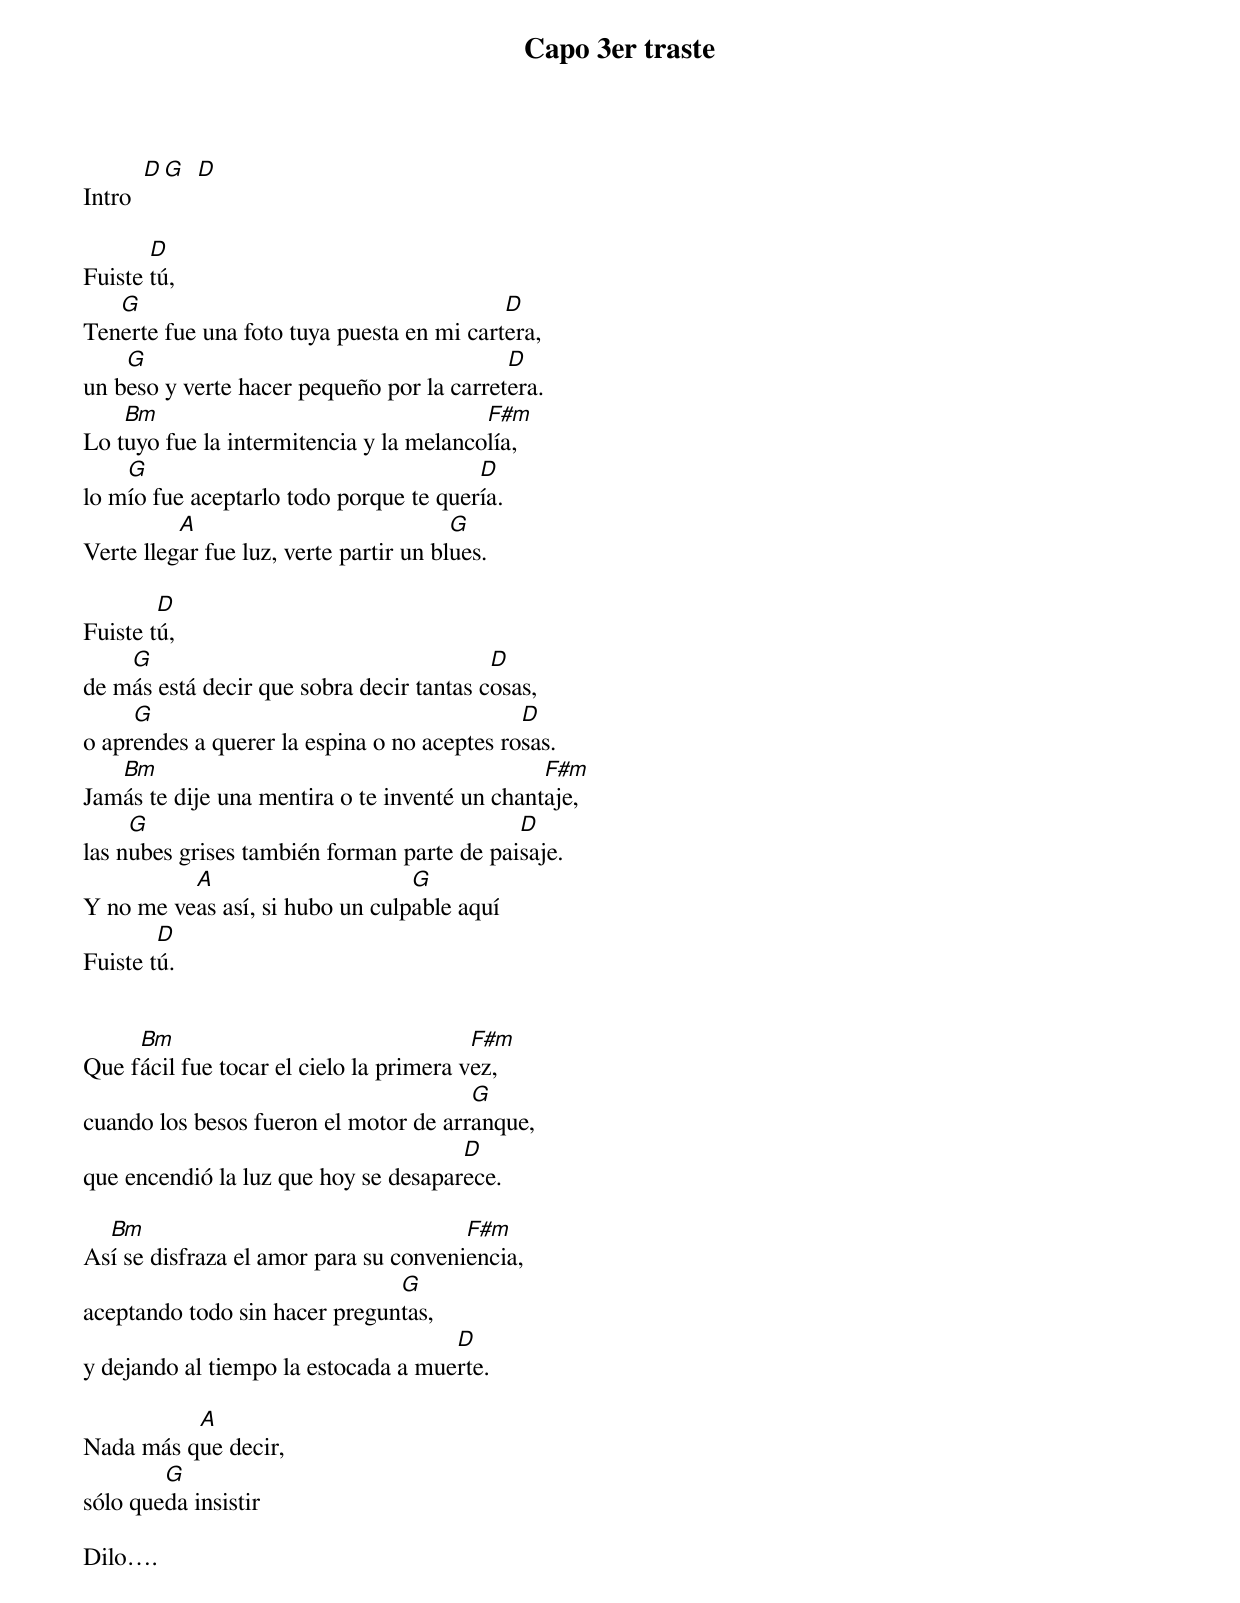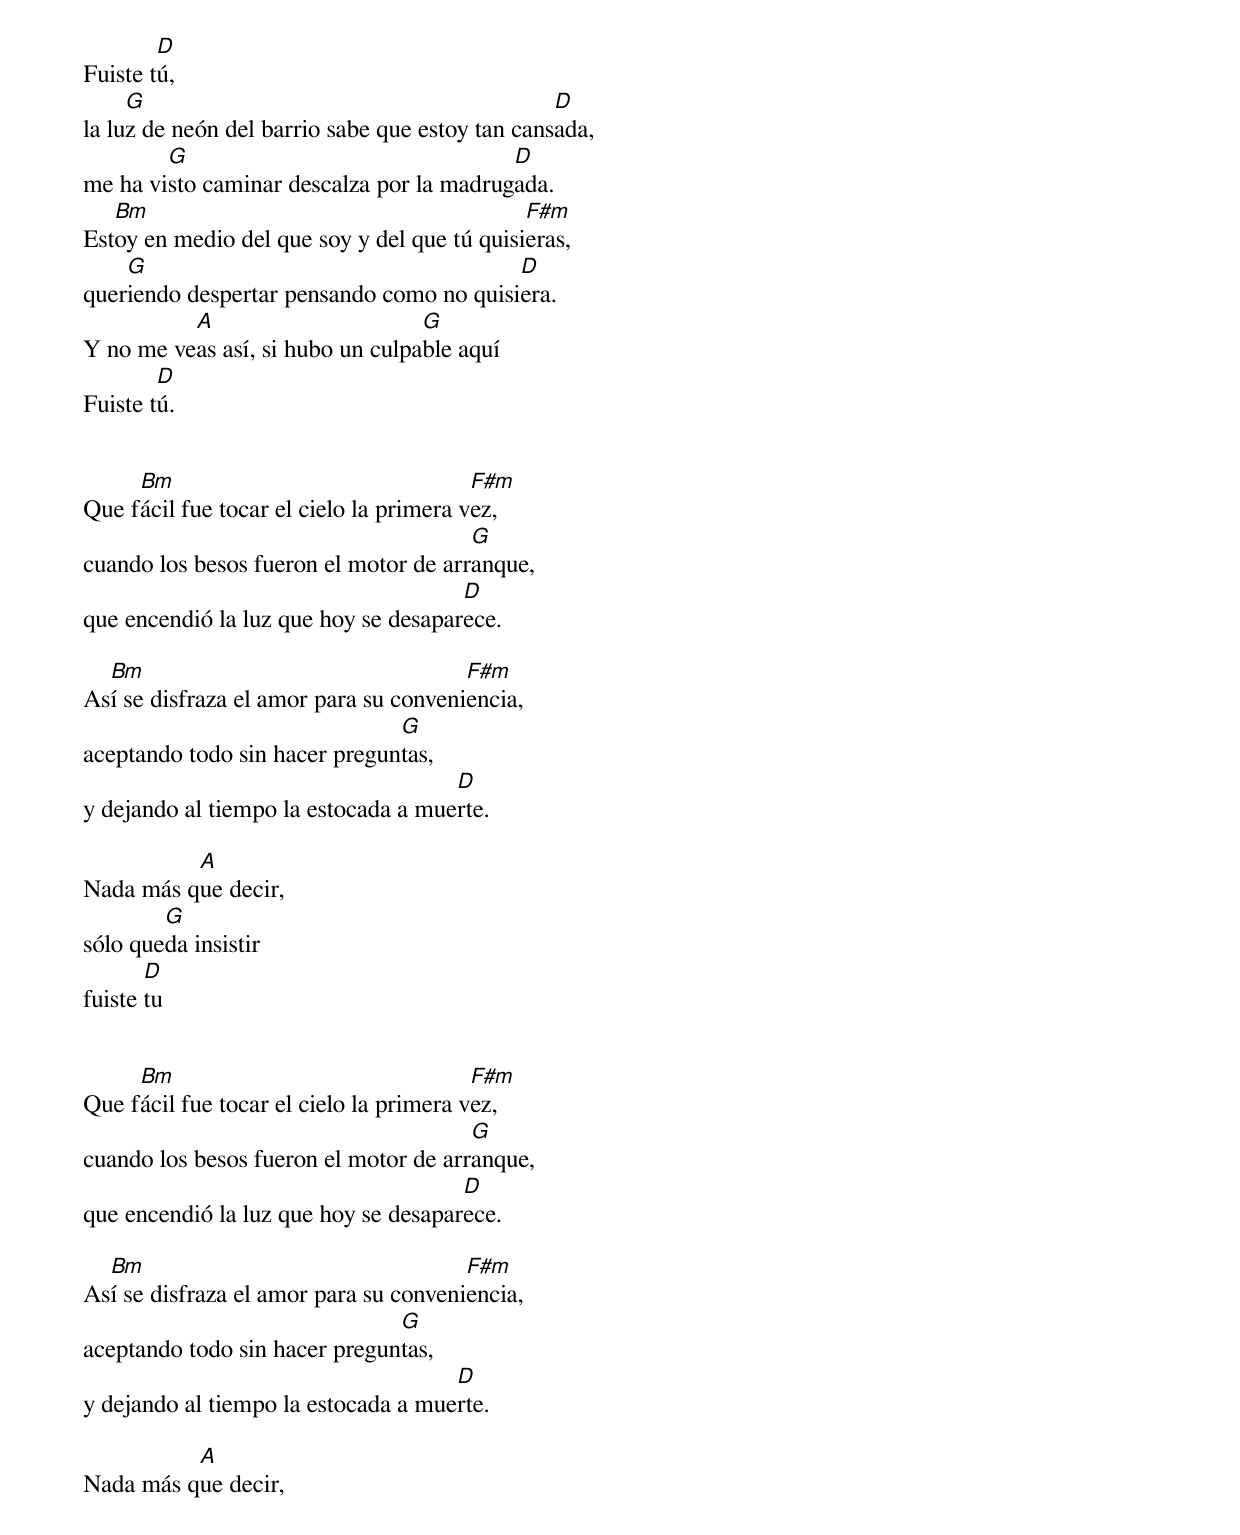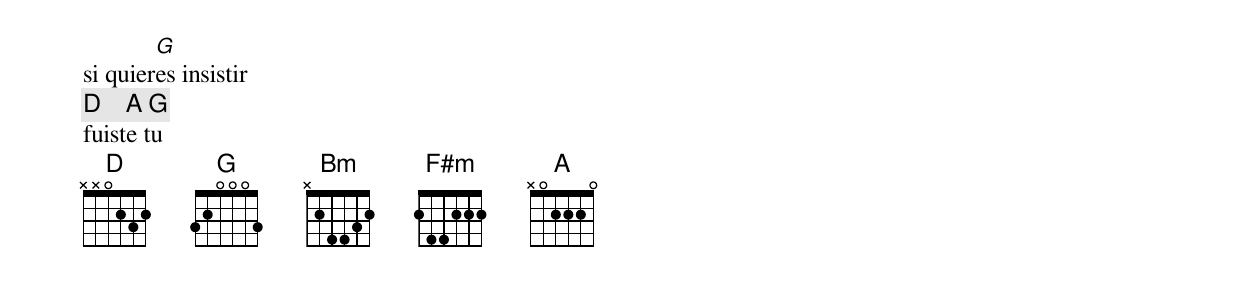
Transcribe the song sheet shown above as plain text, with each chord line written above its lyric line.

Capo 3er traste

Intro [ D G   D ]

       D
Fuiste tú,
   G                                       D
Tenerte fue una foto tuya puesta en mi cartera,
    G                                      D
un beso y verte hacer pequeño por la carretera.
    Bm                                   F#m
Lo tuyo fue la intermitencia y la melancolía,
    G                                   D
lo mío fue aceptarlo todo porque te quería.
          A                             G
Verte llegar fue luz, verte partir un blues.

        D
Fuiste tú,
    G                                     D
de más está decir que sobra decir tantas cosas,
     G                                       D
o aprendes a querer la espina o no aceptes rosas.
   Bm                                          F#m
Jamás te dije una mentira o te inventé un chantaje,
     G                                      D
las nubes grises también forman parte de paisaje.
          A                      G
Y no me veas así, si hubo un culpable aquí
        D
Fuiste tú.


     Bm                                  F#m
Que fácil fue tocar el cielo la primera vez,
                                       G
cuando los besos fueron el motor de arranque,
                                      D
que encendió la luz que hoy se desaparece.

  Bm                                   F#m
Así se disfraza el amor para su conveniencia,
                               G
aceptando todo sin hacer preguntas,
                                     D
y dejando al tiempo la estocada a muerte.

          A
Nada más que decir,
        G
sólo queda insistir

Dilo.


        D
Fuiste tú,
     G                                           D
la luz de neón del barrio sabe que estoy tan cansada,
        G                                 D
me ha visto caminar descalza por la madrugada.
   Bm                                        F#m
Estoy en medio del que soy y del que tú quisieras,
    G                                     D
queriendo despertar pensando como no quisiera.
          A                       G
Y no me veas así, si hubo un culpable aquí
        D
Fuiste tú.


     Bm                                  F#m
Que fácil fue tocar el cielo la primera vez,
                                       G
cuando los besos fueron el motor de arranque,
                                      D
que encendió la luz que hoy se desaparece.

  Bm                                   F#m
Así se disfraza el amor para su conveniencia,
                               G
aceptando todo sin hacer preguntas,
                                     D
y dejando al tiempo la estocada a muerte.

          A
Nada más que decir,
        G
sólo queda insistir
       D
fuiste tu


     Bm                                  F#m
Que fácil fue tocar el cielo la primera vez,
                                       G
cuando los besos fueron el motor de arranque,
                                      D
que encendió la luz que hoy se desaparece.

  Bm                                   F#m
Así se disfraza el amor para su conveniencia,
                               G
aceptando todo sin hacer preguntas,
                                     D
y dejando al tiempo la estocada a muerte.

          A
Nada más que decir,
        G
si quieres insistir
       [ D    A G  ]
fuiste tu
